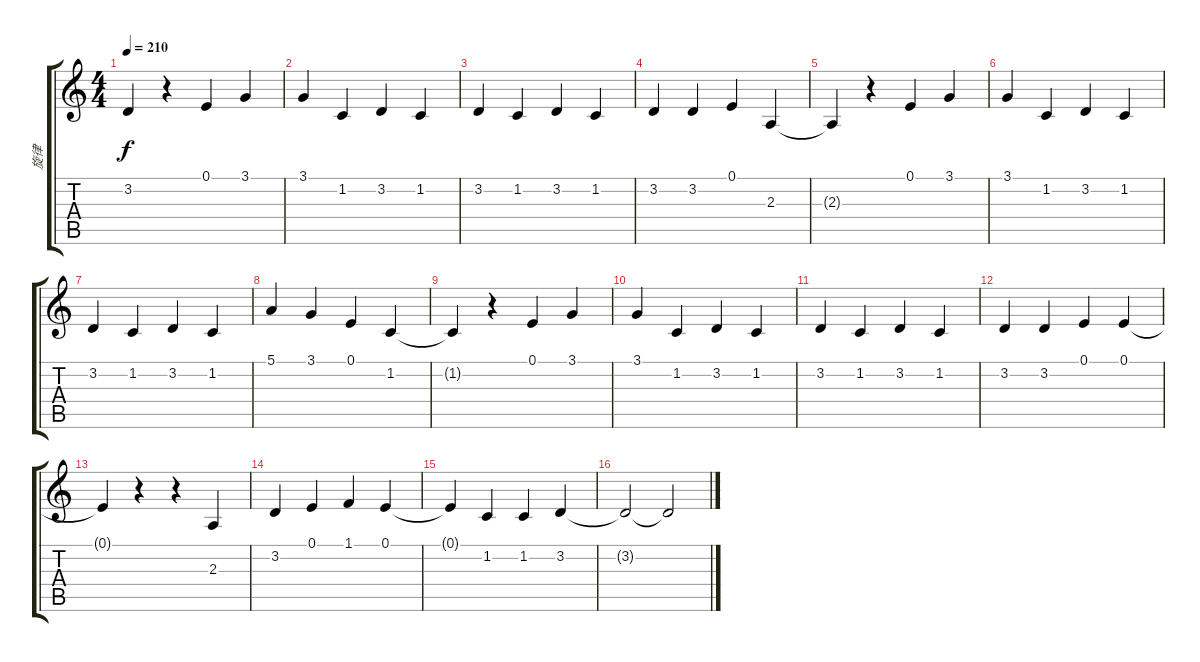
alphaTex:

\track ("旋律" "旋律") {instrument flute}
\staff {score tabs}
\tuning (E4 B3 G3 D3 A2 E2) {hide}
\ts (4 4)
\tempo 210
\clef g2
\ks c
3.2.4{dy f} r.4 0.1.4 3.1.4 |
3.1.4 1.2.4 3.2.4 1.2.4 |
3.2.4 1.2.4 3.2.4 1.2.4 |
3.2.4 3.2.4 0.1.4 2.3.4 |
2.3{t}.4 r.4 0.1.4 3.1.4 |
3.1.4 1.2.4 3.2.4 1.2.4 |
3.2.4 1.2.4 3.2.4 1.2.4 |
5.1.4 3.1.4 0.1.4 1.2.4 |
1.2{t}.4 r.4 0.1.4 3.1.4 |
3.1.4 1.2.4 3.2.4 1.2.4 |
3.2.4 1.2.4 3.2.4 1.2.4 |
3.2.4 3.2.4 0.1.4 0.1.4 |
0.1{t}.4 r.4 r.4 2.3.4 |
3.2.4 0.1.4 1.1.4 0.1.4 |
0.1{t}.4 1.2.4 1.2.4 3.2.4 |
3.2{t}.2 3.2{t}.2
